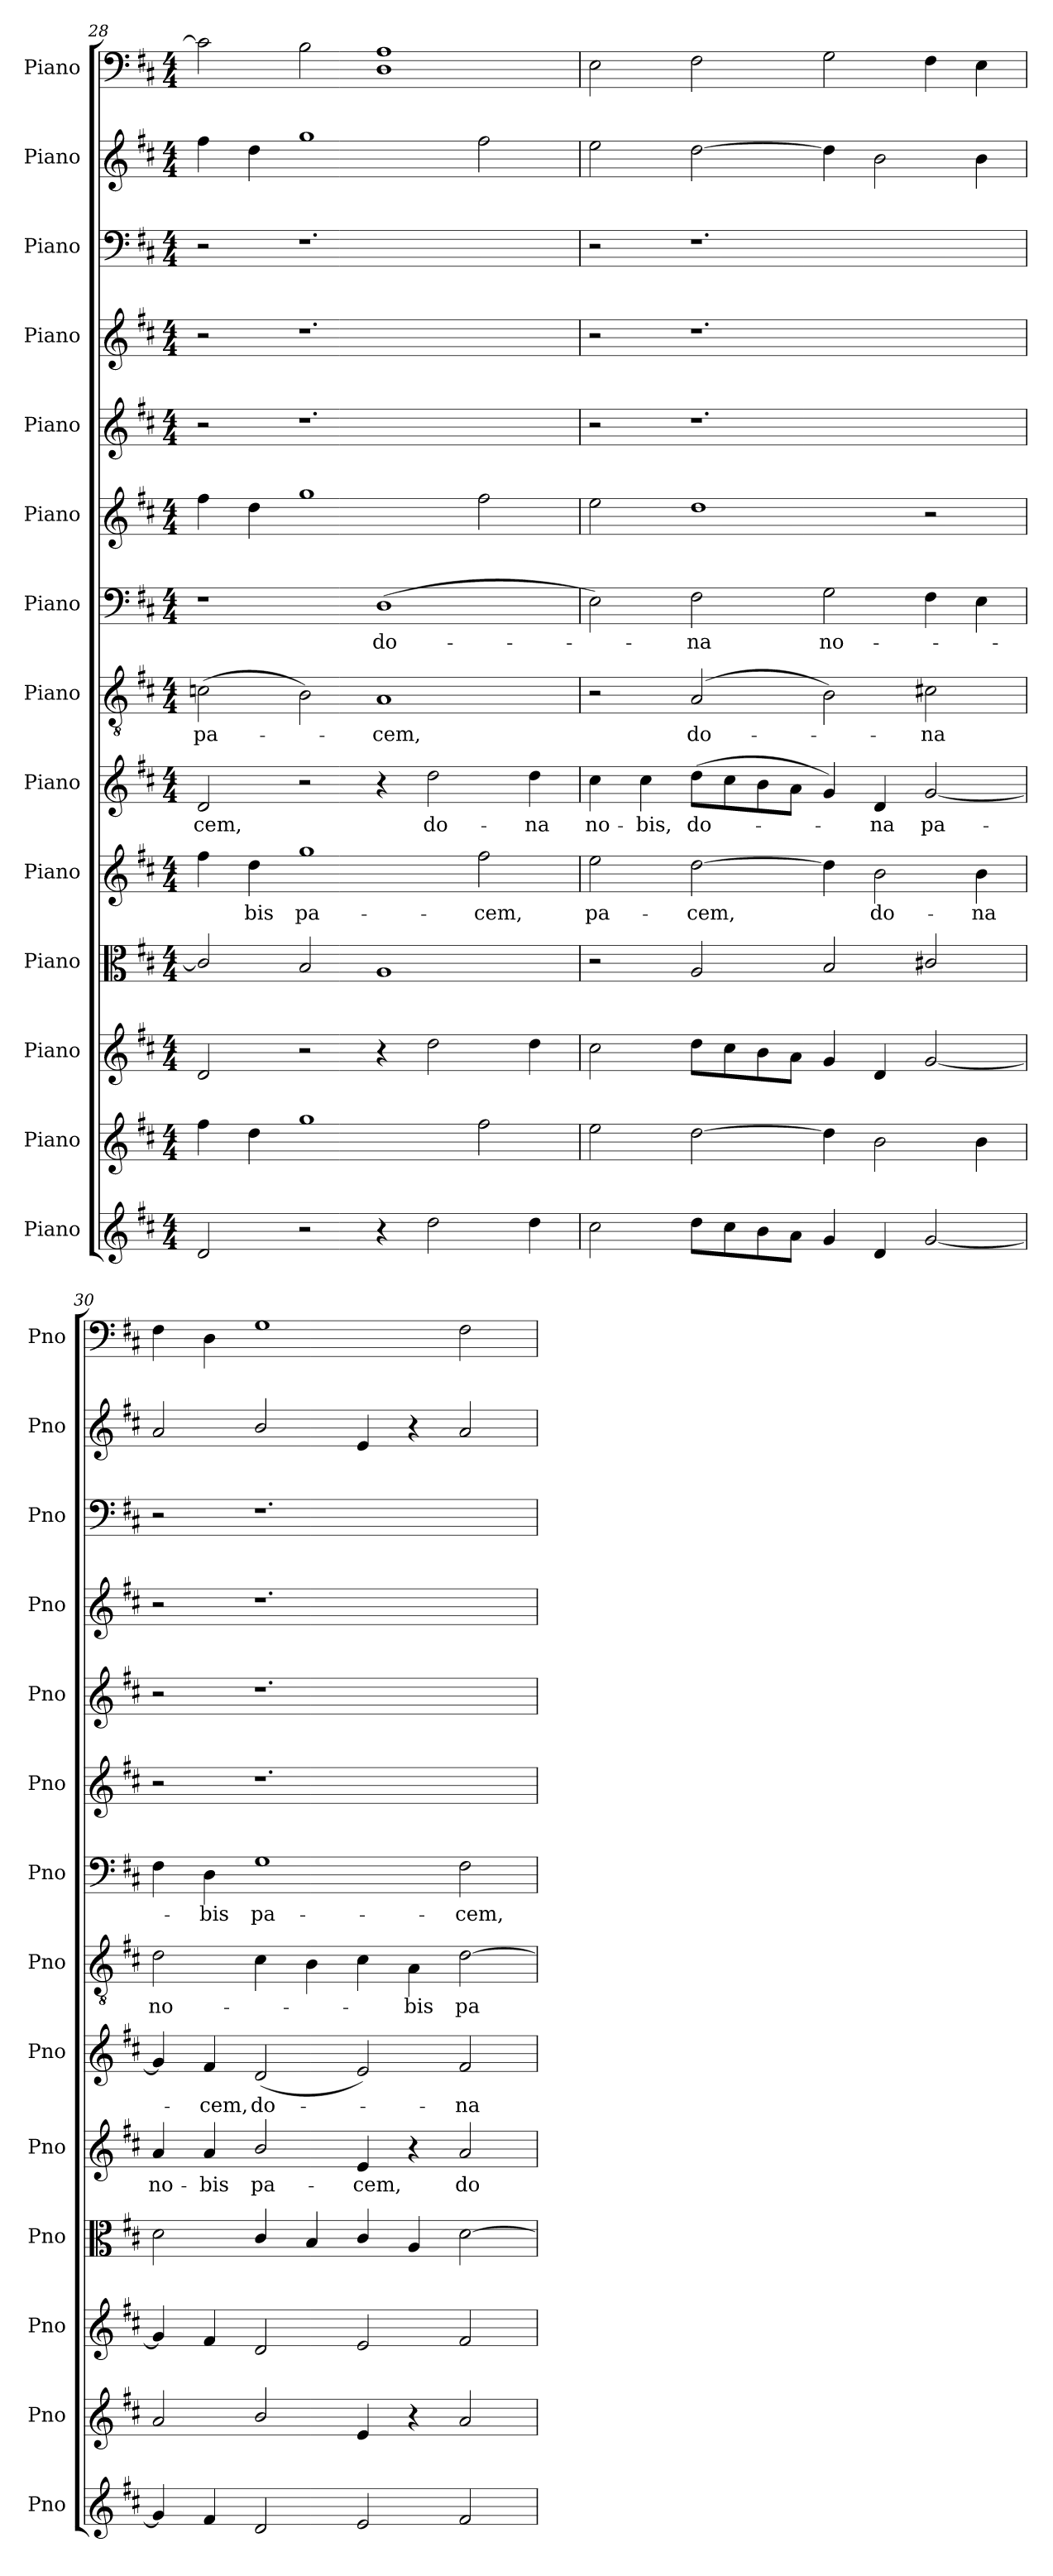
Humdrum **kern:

**kern	**kern	**kern	**kern	**kern	**text	**kern	**text	**kern	**text	**kern	**text	**kern	**kern	**kern	**kern	**kern	**kern
*part14	*part13	*part12	*part11	*part10	*part10	*part9	*part9	*part8	*part8	*part7	*part7	*part6	*part5	*part4	*part3	*part2	*part1
*staff14	*staff13	*staff12	*staff11	*staff10	*staff10	*staff9	*staff9	*staff8	*staff8	*staff7	*staff7	*staff6	*staff5	*staff4	*staff3	*staff2	*staff1
*I"Piano	*I"Piano	*I"Piano	*I"Piano	*I"Piano	*	*I"Piano	*	*I"Piano	*	*I"Piano	*	*I"Piano	*I"Piano	*I"Piano	*I"Piano	*I"Piano	*I"Piano
*I'Pno	*I'Pno	*I'Pno	*I'Pno	*I'Pno	*	*I'Pno	*	*I'Pno	*	*I'Pno	*	*I'Pno	*I'Pno	*I'Pno	*I'Pno	*I'Pno	*I'Pno
*clefG2	*clefG2	*clefG2	*clefC3	*clefG2	*	*clefG2	*	*clefGv2	*	*clefF4	*	*clefG2	*clefG2	*clefG2	*clefF4	*clefG2	*clefF4
*k[f#c#]	*k[f#c#]	*k[f#c#]	*k[f#c#]	*k[f#c#]	*	*k[f#c#]	*	*k[f#c#]	*	*k[f#c#]	*	*k[f#c#]	*k[f#c#]	*k[f#c#]	*k[f#c#]	*k[f#c#]	*k[f#c#]
*D:	*D:	*D:	*D:	*D:	*	*D:	*	*D:	*	*D:	*	*D:	*D:	*D:	*D:	*D:	*D:
*M4/4	*M4/4	*M4/4	*M4/4	*M4/4	*	*M4/4	*	*M4/4	*	*M4/4	*	*M4/4	*M4/4	*M4/4	*M4/4	*M4/4	*M4/4
=28	=28	=28	=28	=28	=28	=28	=28	=28	=28	=28	=28	=28	=28	=28	=28	=28	=28
!	!	!	!	!	!	!	!LO:LY:b	!	!LO:LY:b	!	!	!	!	!	!	!	!
2d/	4ff#\	2d/	2c/]	4ff#\	.	2d/	-cem,	(>2cn\	pa-	1r	.	4ff#\	2r	2r	2r	4ff#\	2c\]
!	!	!	!	!	!LO:LY:b	!	!	!	!	!	!	!	!	!	!	!	!
.	4dd\	.	.	4dd\	-bis	.	.	.	.	.	.	4dd\	.	.	.	4dd\	.
!	!	!	!	!	!LO:LY:b	!	!	!	!	!	!	!	!	!	!	!	!
2r	1gg	2r	2B/	1gg	pa-	2r	.	2B\)	.	.	.	1gg	1.r	1.r	1.r	1gg	2B\
!	!	!	!	!	!	!	!	!	!LO:LY:b	!	!LO:LY:b	!	!	!	!	!	!
4r	.	4r	1A	.	.	4r	.	1A	-cem,	(>1D	do-	.	.	.	.	.	1D 1A
!	!	!	!	!	!	!	!LO:LY:b	!	!	!	!	!	!	!	!	!	!
2dd\	.	2dd\	.	.	.	2dd\	do-	.	.	.	.	.	.	.	.	.	.
!	!	!	!	!	!LO:LY:b	!	!	!	!	!	!	!	!	!	!	!	!
.	2ff#\	.	.	2ff#\	-cem,	.	.	.	.	.	.	2ff#\	.	.	.	2ff#\	.
!	!	!	!	!	!	!	!LO:LY:b	!	!	!	!	!	!	!	!	!	!
4dd\	.	4dd\	.	.	.	4dd\	-na	.	.	.	.	.	.	.	.	.	.
=29	=29	=29	=29	=29	=29	=29	=29	=29	=29	=29	=29	=29	=29	=29	=29	=29	=29
!	!	!	!	!	!LO:LY:b	!	!LO:LY:b	!	!	!	!	!	!	!	!	!	!
2cc#\	2ee\	2cc#\	2r	2ee\	pa-	4cc#\	no-	2r	.	2E\)	.	2ee\	2r	2r	2r	2ee\	2E\
!	!	!	!	!	!	!	!LO:LY:b	!	!	!	!	!	!	!	!	!	!
.	.	.	.	.	.	4cc#\	-bis,	.	.	.	.	.	.	.	.	.	.
!	!	!	!	!	!LO:LY:b	!	!LO:LY:b	!	!LO:LY:b	!	!LO:LY:b	!	!	!	!	!	!
8dd\L	[2dd\	8dd\L	2A/	[2dd\	-cem,	(>8dd\L	do-	(>2A/	do-	2F#\	-na	1dd	1.r	1.r	1.r	[2dd\	2F#\
8cc#\	.	8cc#\	.	.	.	8cc#\	.	.	.	.	.	.	.	.	.	.	.
8b\	.	8b\	.	.	.	8b\	.	.	.	.	.	.	.	.	.	.	.
8a\J	.	8a\J	.	.	.	8a\J	.	.	.	.	.	.	.	.	.	.	.
!	!	!	!	!	!	!	!	!	!	!	!LO:LY:b	!	!	!	!	!	!
4g/	4dd\]	4g/	2B/	4dd\]	.	4g/)	.	2B\)	.	2G\	no-	.	.	.	.	4dd\]	2G\
!	!	!	!	!	!LO:LY:b	!	!LO:LY:b	!	!	!	!	!	!	!	!	!	!
4d/	2b\	4d/	.	2b\	do-	4d/	-na	.	.	.	.	.	.	.	.	2b\	.
!	!	!	!	!	!	!	!LO:LY:b	!	!LO:LY:b	!	!	!	!	!	!	!	!
[2g/	.	[2g/	2c#X/	.	.	[2g/	pa-	2c#X\	-na	4F#\	.	2r	.	.	.	.	4F#\
!	!	!	!	!	!LO:LY:b	!	!	!	!	!	!	!	!	!	!	!	!
.	4b\	.	.	4b\	-na	.	.	.	.	4E\	.	.	.	.	.	4b\	4E\
=30	=30	=30	=30	=30	=30	=30	=30	=30	=30	=30	=30	=30	=30	=30	=30	=30	=30
!	!	!	!	!	!LO:LY:b	!	!	!	!LO:LY:b	!	!	!	!	!	!	!	!
4g/]	2a/	4g/]	2d\	4a/	no-	4g/]	.	2d\	no-	4F#\	.	2r	2r	2r	2r	2a/	4F#\
!	!	!	!	!	!LO:LY:b	!	!LO:LY:b	!	!	!	!LO:LY:b	!	!	!	!	!	!
4f#/	.	4f#/	.	4a/	-bis	4f#/	-cem,	.	.	4D\	-bis	.	.	.	.	.	4D\
!	!	!	!	!	!LO:LY:b	!	!LO:LY:b	!	!	!	!LO:LY:b	!	!	!	!	!	!
2d/	2b/	2d/	4c#/	2b/	pa-	(<2d/	do-	4c#\	.	1G	pa-	1.r	1.r	1.r	1.r	2b/	1G
.	.	.	4B/	.	.	.	.	4B\	.	.	.	.	.	.	.	.	.
!	!	!	!	!	!LO:LY:b	!	!	!	!	!	!	!	!	!	!	!	!
2e/	4e/	2e/	4c#/	4e/	-cem,	2e/)	.	4c#\	.	.	.	.	.	.	.	4e/	.
!	!	!	!	!	!	!	!	!	!LO:LY:b	!	!	!	!	!	!	!	!
.	4r	.	4A/	4r	.	.	.	4A\	-bis	.	.	.	.	.	.	4r	.
!	!	!	!	!	!LO:LY:b	!	!LO:LY:b	!	!LO:LY:b	!	!LO:LY:b	!	!	!	!	!	!
2f#/	2a/	2f#/	[2d\	2a/	do-	2f#/	-na	[2d\	pa-	2F#\	-cem,	.	.	.	.	2a/	2F#\
=	=	=	=	=	=	=	=	=	=	=	=	=	=	=	=	=	=
*-	*-	*-	*-	*-	*-	*-	*-	*-	*-	*-	*-	*-	*-	*-	*-	*-	*-
